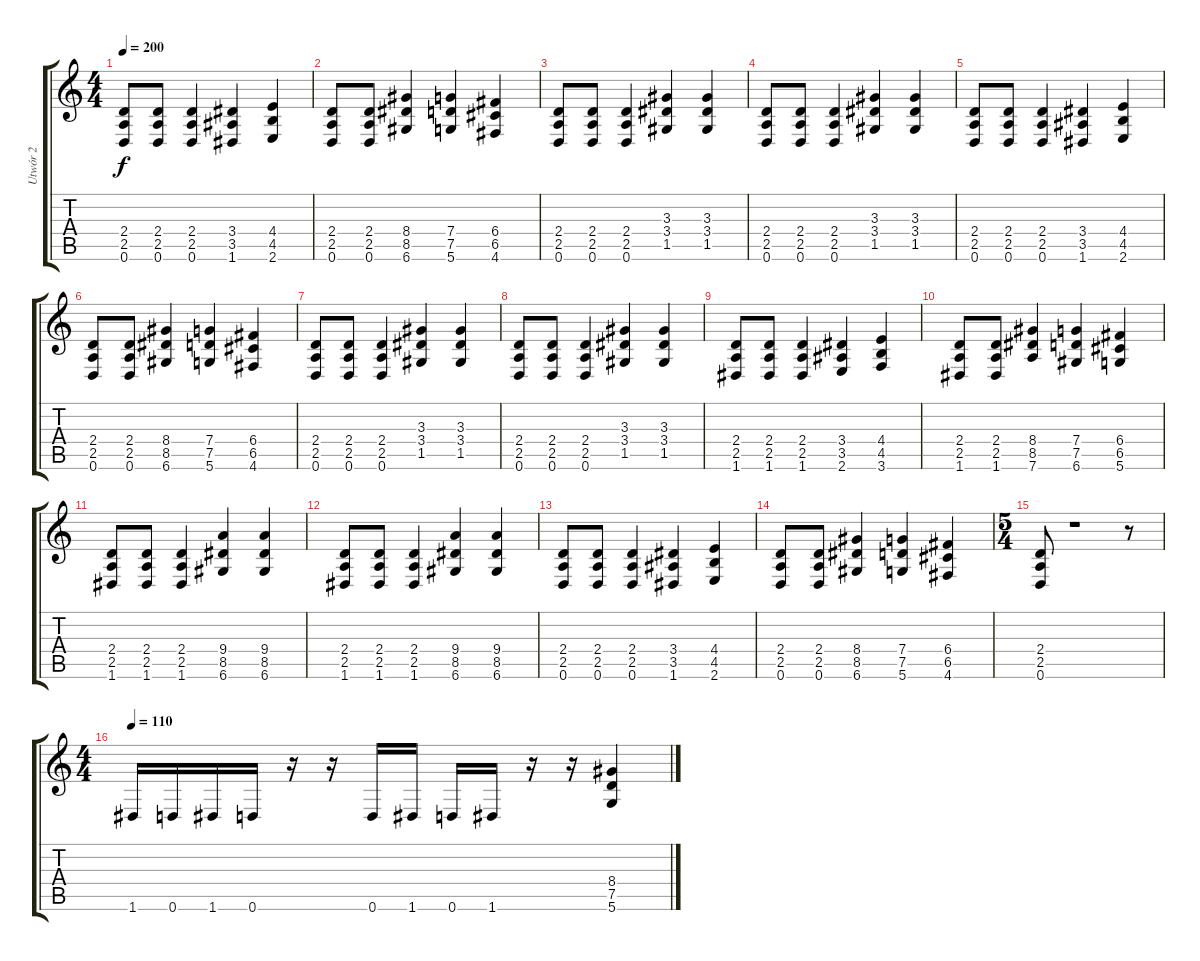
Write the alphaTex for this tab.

\track ("Utwór 2" "Utwór 2") {instrument distortionguitar}
\staff {score tabs}
\tuning (D4 A3 F3 C3 G2 D2) {hide}
\ts (4 4)
\tempo 200
\clef g2
\ks c
(2.4 2.5 0.6).8{dy f} (2.4 2.5 0.6).8 (2.4 2.5 0.6).4 (3.4 3.5 1.6).4 (4.4 4.5 2.6).4 |
(2.4 2.5 0.6).8 (2.4 2.5 0.6).8 (8.4 8.5 6.6).4 (7.4 7.5 5.6).4 (6.4 6.5 4.6).4 |
(2.4 2.5 0.6).8 (2.4 2.5 0.6).8 (2.4 2.5 0.6).4 (3.3 3.4 1.5).4 (3.3 3.4 1.5).4 |
(2.4 2.5 0.6).8 (2.4 2.5 0.6).8 (2.4 2.5 0.6).4 (3.3 3.4 1.5).4 (3.3 3.4 1.5).4 |
(2.4 2.5 0.6).8 (2.4 2.5 0.6).8 (2.4 2.5 0.6).4 (3.4 3.5 1.6).4 (4.4 4.5 2.6).4 |
(2.4 2.5 0.6).8 (2.4 2.5 0.6).8 (8.4 8.5 6.6).4 (7.4 7.5 5.6).4 (6.4 6.5 4.6).4 |
(2.4 2.5 0.6).8 (2.4 2.5 0.6).8 (2.4 2.5 0.6).4 (3.3 3.4 1.5).4 (3.3 3.4 1.5).4 |
(2.4 2.5 0.6).8 (2.4 2.5 0.6).8 (2.4 2.5 0.6).4 (3.3 3.4 1.5).4 (3.3 3.4 1.5).4 |
(2.4 2.5 1.6).8 (2.4 2.5 1.6).8 (2.4 2.5 1.6).4 (3.4 3.5 2.6).4 (4.4 4.5 3.6).4 |
(2.4 2.5 1.6).8 (2.4 2.5 1.6).8 (8.4 8.5 7.6).4 (7.4 7.5 6.6).4 (6.4 6.5 5.6).4 |
(2.4 2.5 1.6).8 (2.4 2.5 1.6).8 (2.4 2.5 1.6).4 (9.4 8.5 6.6).4 (9.4 8.5 6.6).4 |
(2.4 2.5 1.6).8 (2.4 2.5 1.6).8 (2.4 2.5 1.6).4 (9.4 8.5 6.6).4 (9.4 8.5 6.6).4 |
(2.4 2.5 0.6).8 (2.4 2.5 0.6).8 (2.4 2.5 0.6).4 (3.4 3.5 1.6).4 (4.4 4.5 2.6).4 |
(2.4 2.5 0.6).8 (2.4 2.5 0.6).8 (8.4 8.5 6.6).4 (7.4 7.5 5.6).4 (6.4 6.5 4.6).4 |
\ts (5 4)
(2.4 2.5 0.6).8 r.1 r.8 |
\ts (4 4)
\tempo 110
1.6.16 0.6.16 1.6.16 0.6.16 r.16 r.16 0.6.16 1.6.16 0.6.16 1.6.16 r.16 r.16 (8.4 7.5 5.6).4
